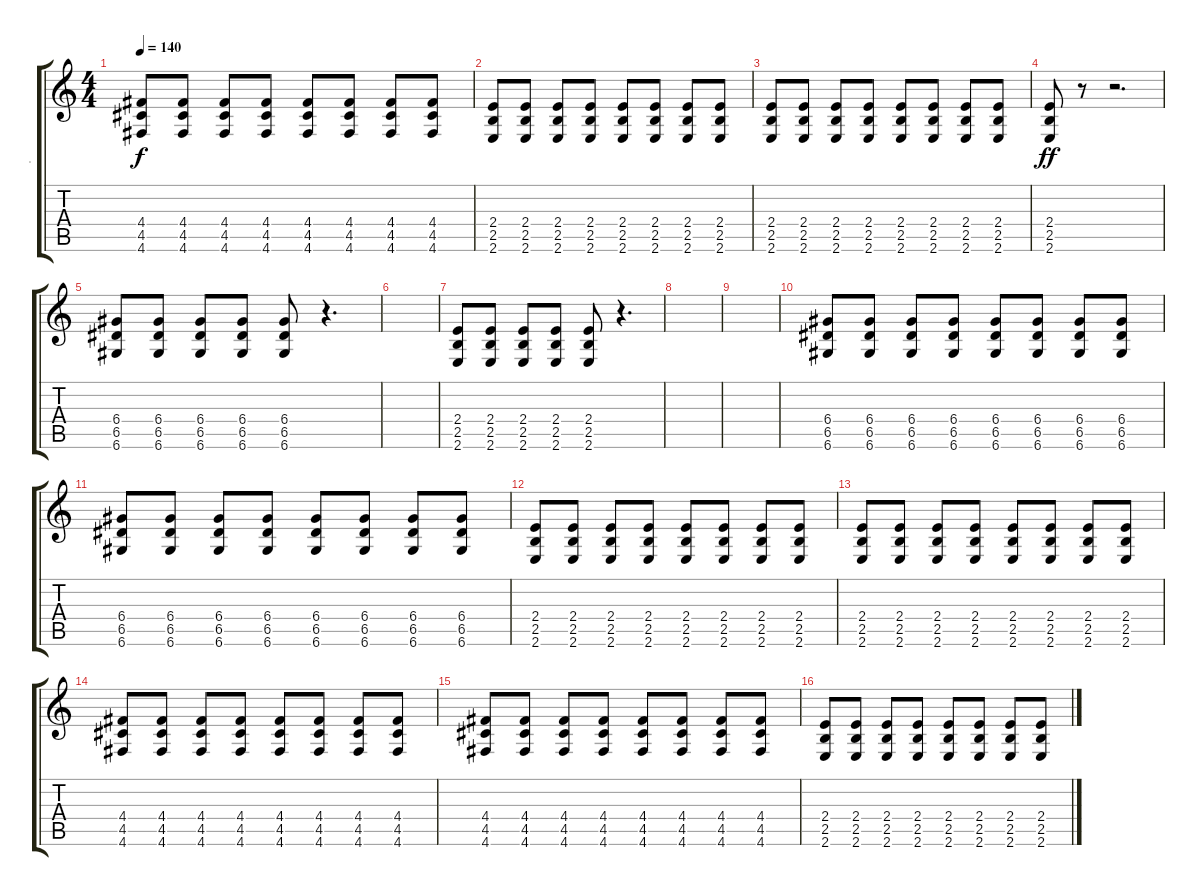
\track ("." ".") {instrument distortionguitar}
\staff {score tabs}
\tuning (E4 B3 G3 D3 A2 D2) {hide}
\ts (4 4)
\tempo 140
\clef g2
\ks c
(4.4 4.5 4.6).8{dy f} (4.4 4.5 4.6).8 (4.4 4.5 4.6).8 (4.4 4.5 4.6).8 (4.4 4.5 4.6).8 (4.4 4.5 4.6).8 (4.4 4.5 4.6).8 (4.4 4.5 4.6).8 |
(2.4 2.5 2.6).8 (2.4 2.5 2.6).8 (2.4 2.5 2.6).8 (2.4 2.5 2.6).8 (2.4 2.5 2.6).8 (2.4 2.5 2.6).8 (2.4 2.5 2.6).8 (2.4 2.5 2.6).8 |
(2.4 2.5 2.6).8 (2.4 2.5 2.6).8 (2.4 2.5 2.6).8 (2.4 2.5 2.6).8 (2.4 2.5 2.6).8 (2.4 2.5 2.6).8 (2.4 2.5 2.6).8 (2.4 2.5 2.6).8 |
(2.4 2.5 2.6).8{dy ff} r.8 r.2{d} |
(6.4 6.5 6.6).8 (6.4 6.5 6.6).8 (6.4 6.5 6.6).8 (6.4 6.5 6.6).8 (6.4 6.5 6.6).8 r.4{d} |
|
(2.4 2.5 2.6).8 (2.4 2.5 2.6).8 (2.4 2.5 2.6).8 (2.4 2.5 2.6).8 (2.4 2.5 2.6).8 r.4{d} |
|
|
(6.4 6.5 6.6).8 (6.4 6.5 6.6).8 (6.4 6.5 6.6).8 (6.4 6.5 6.6).8 (6.4 6.5 6.6).8 (6.4 6.5 6.6).8 (6.4 6.5 6.6).8 (6.4 6.5 6.6).8 |
(6.4 6.5 6.6).8 (6.4 6.5 6.6).8 (6.4 6.5 6.6).8 (6.4 6.5 6.6).8 (6.4 6.5 6.6).8 (6.4 6.5 6.6).8 (6.4 6.5 6.6).8 (6.4 6.5 6.6).8 |
(2.4 2.5 2.6).8 (2.4 2.5 2.6).8 (2.4 2.5 2.6).8 (2.4 2.5 2.6).8 (2.4 2.5 2.6).8 (2.4 2.5 2.6).8 (2.4 2.5 2.6).8 (2.4 2.5 2.6).8 |
(2.4 2.5 2.6).8 (2.4 2.5 2.6).8 (2.4 2.5 2.6).8 (2.4 2.5 2.6).8 (2.4 2.5 2.6).8 (2.4 2.5 2.6).8 (2.4 2.5 2.6).8 (2.4 2.5 2.6).8 |
(4.4 4.5 4.6).8 (4.4 4.5 4.6).8 (4.4 4.5 4.6).8 (4.4 4.5 4.6).8 (4.4 4.5 4.6).8 (4.4 4.5 4.6).8 (4.4 4.5 4.6).8 (4.4 4.5 4.6).8 |
(4.4 4.5 4.6).8 (4.4 4.5 4.6).8 (4.4 4.5 4.6).8 (4.4 4.5 4.6).8 (4.4 4.5 4.6).8 (4.4 4.5 4.6).8 (4.4 4.5 4.6).8 (4.4 4.5 4.6).8 |
(2.4 2.5 2.6).8 (2.4 2.5 2.6).8 (2.4 2.5 2.6).8 (2.4 2.5 2.6).8 (2.4 2.5 2.6).8 (2.4 2.5 2.6).8 (2.4 2.5 2.6).8 (2.4 2.5 2.6).8
